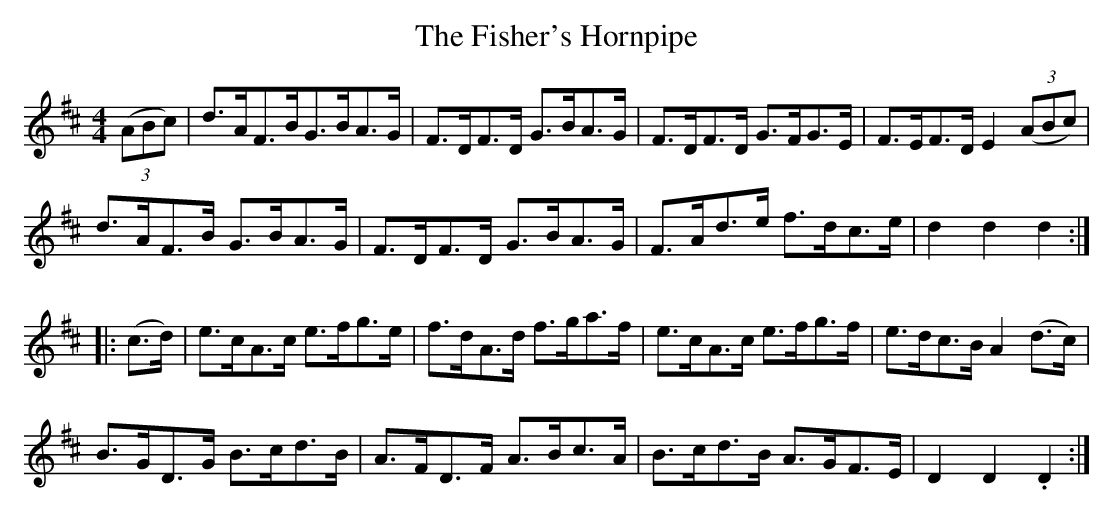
X:1
T:The Fisher's Hornpipe
M:4/4
L:1/8
K:D
((3ABc)|d3/2A/2F3/2B/2G3/2B/2A3/2G/2|F3/2D/2F3/2D/2 G3/2B/2A3/2G/2|F3/2D/2F3/2D/2 G3/2F/2G3/2E/2|F3/2E/2F3/2D/2 E2 ((3ABc)|
d3/2A/2F3/2B/2 G3/2B/2A3/2G/2|F3/2D/2F3/2D/2 G3/2B/2A3/2G/2|F3/2A/2d3/2e/2 f3/2d/2c3/2e/2|d2d2d2:|
|:(c3/2d/2)|e3/2c/2A3/2c/2 e3/2f/2g3/2e/2|f3/2d/2A3/2d/2 f3/2g/2a3/2f/2|e3/2c/2A3/2c/2 e3/2f/2g3/2f/2|e3/2d/2c3/2B/2A2(d3/2c/2)|
B3/2G/2D3/2G/2 B3/2c/2d3/2B/2|A3/2F/2D3/2F/2 A3/2B/2c3/2A/2|B3/2c/2d3/2B/2 A3/2G/2F3/2E/2|D2D2.D2:|
